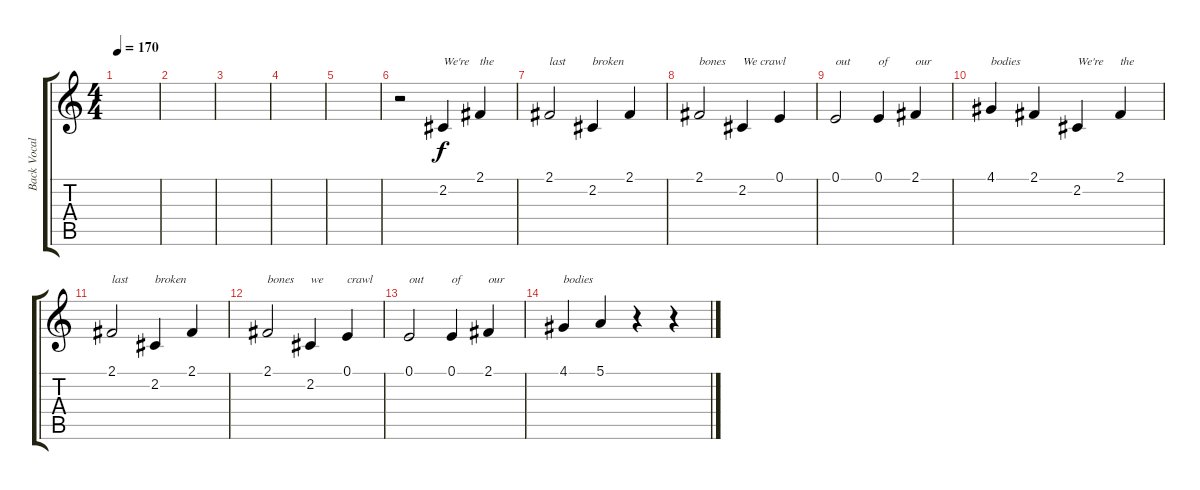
\track ("Back Vocal" "Back Vocal") {instrument clarinet}
\staff {score tabs}
\tuning (E4 B3 G3 D3 A2 E2) {hide}
\ts (4 4)
\tempo 170
\clef g2
\ks c
|
|
|
|
|
r.2 2.2.4{txt "We're"} 2.1.4{txt "the"} |
2.1.2{txt "last"} 2.2.4{txt "broken"} 2.1.4 |
2.1.2{txt "bones"} 2.2.4{txt "We crawl"} 0.1.4 |
0.1.2{txt "out"} 0.1.4{txt "of"} 2.1.4{txt "our"} |
4.1.4{txt "bodies"} 2.1.4 2.2.4{txt "We're"} 2.1.4{txt "the"} |
2.1.2{txt "last"} 2.2.4{txt "broken"} 2.1.4 |
2.1.2{txt "bones"} 2.2.4{txt "we"} 0.1.4{txt "crawl"} |
0.1.2{txt "out"} 0.1.4{txt "of"} 2.1.4{txt "our"} |
4.1.4{txt "bodies"} 5.1.4 r.4 r.4
